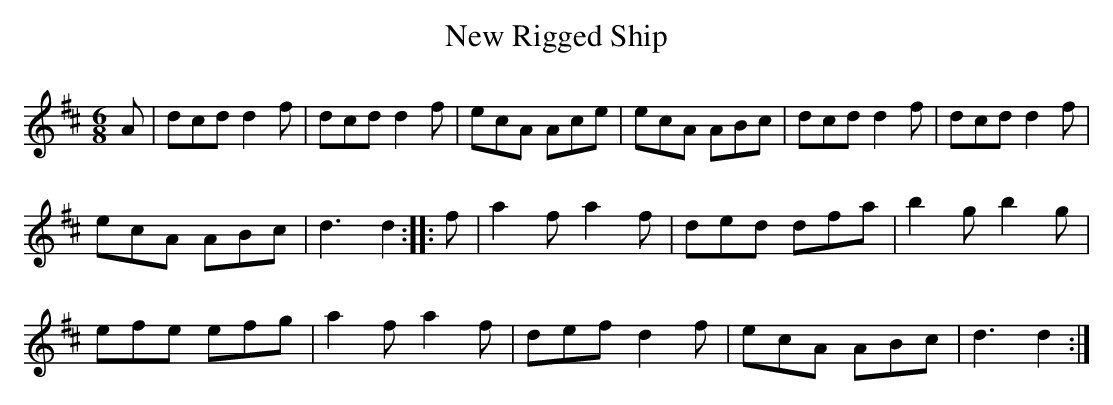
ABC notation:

X:1
T:New Rigged Ship
M:6/8
L:1/8
K:D
A | dcd d2 f | dcd d2 f | ecA Ace | ecA ABc |dcd d2 f | dcd d2 f |
ecA ABc | d3 d2 :: f |a2 f a2 f | ded dfa | b2 g b2 g |
efe efg | a2 f a2 f | def d2 f | ecA ABc | d3 d2 :|
